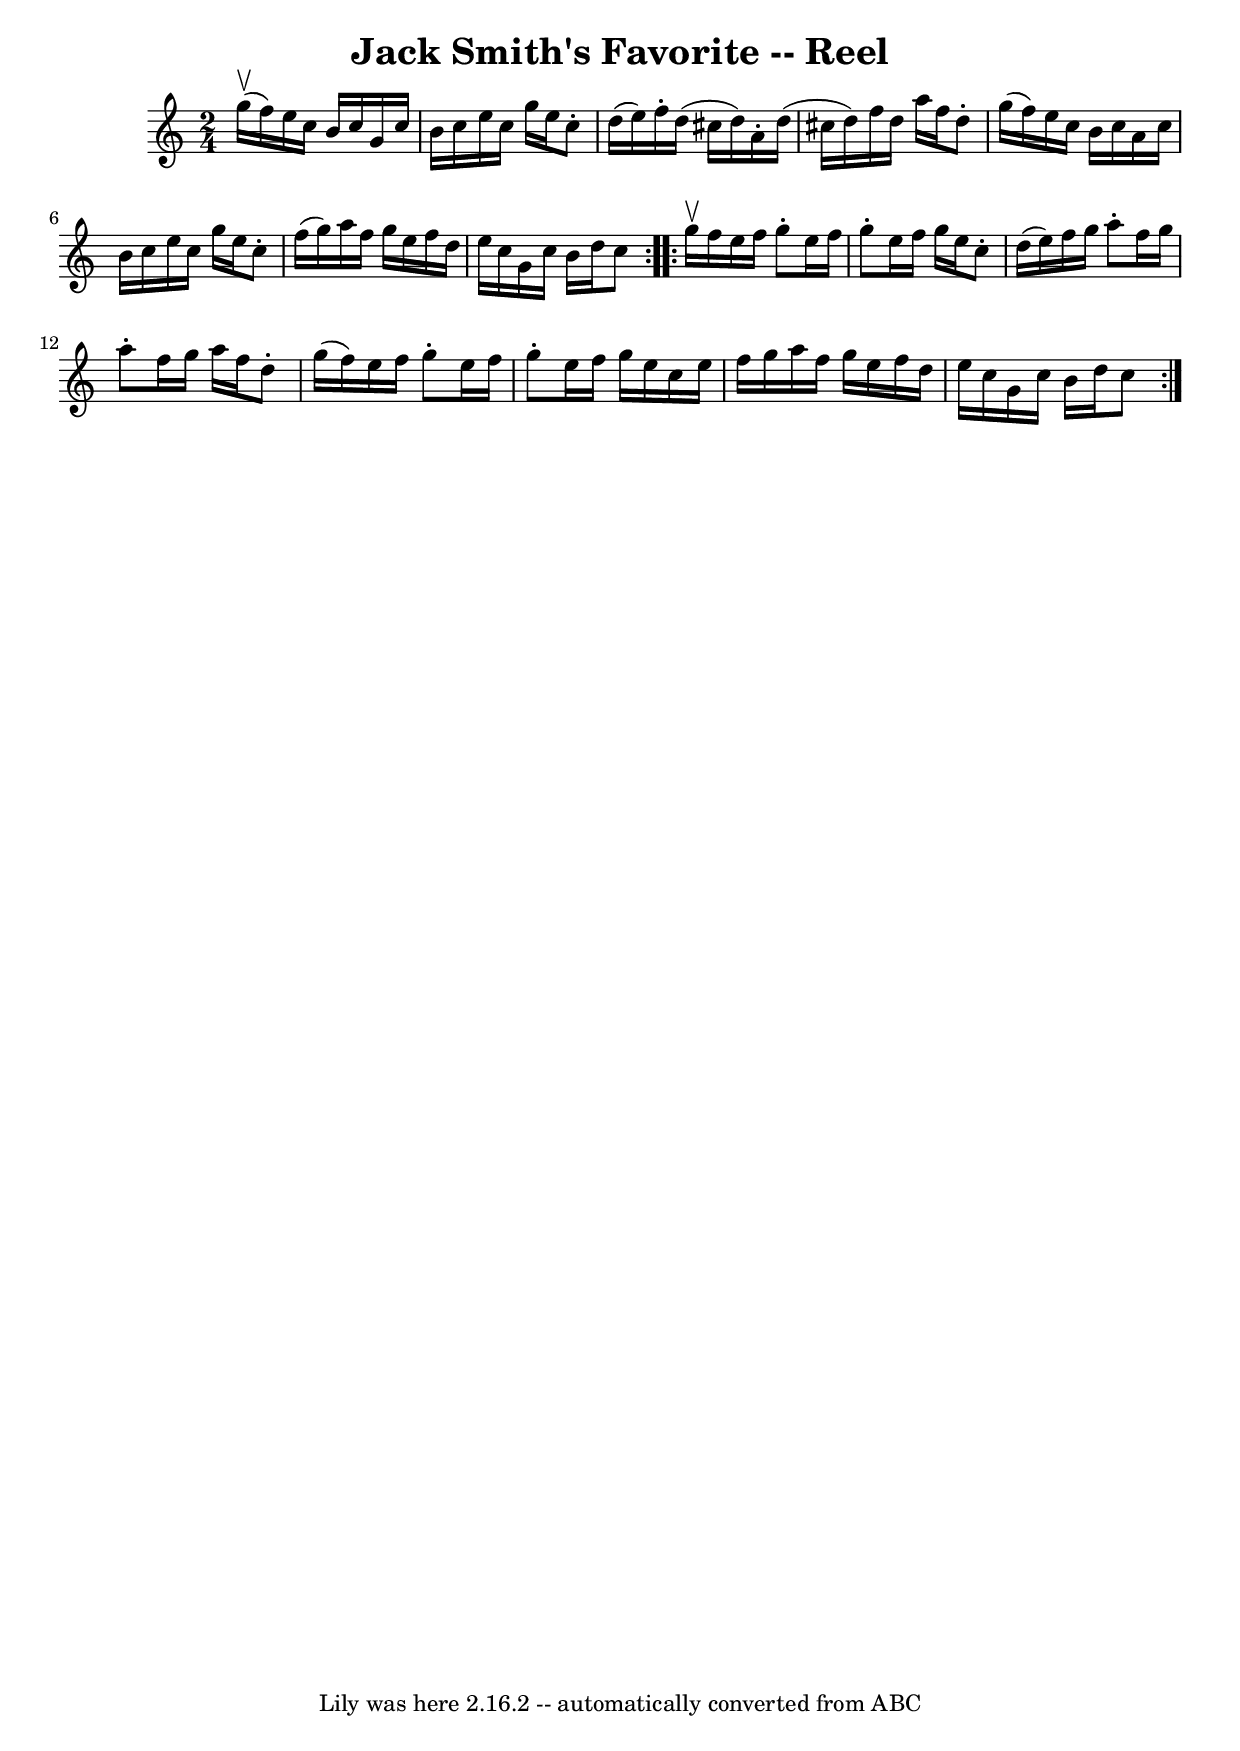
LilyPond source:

\version "2.16.2"
\include "Mammoth.ily"
\header {
  %% book = "Ryan's Mammoth Collection"
  crossRefNumber = "1"
  footnotes = "\\\\307"
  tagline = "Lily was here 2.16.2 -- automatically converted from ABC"
  title = "Jack Smith's Favorite -- Reel"

}
voicedefault =  {



  \repeat volta 2 {

    \time 2/4 
    \key c \major
    g''16^\upbow(f''16) |
    e''16    
    c''16 b'16 c''16 g'16 c''16 b'16 c''16    |
    e''16    
    c''16 g''16 e''16 c''8-. d''16 (e''16)   |
    f''16-.  
    d''16 (cis''16 d''16) a'16-. d''16 (cis''16 d''16)   
    |
    f''16 d''16 a''16 f''16 d''8-. g''16 (f''16)   
    |
    e''16 c''16 b'16 c''16 a'16 c''16 b'16 c''16  
    |
    e''16 c''16 g''16 e''16 c''8-. f''16 (g''16)  
    |
    a''16 f''16 g''16 e''16 f''16 d''16 e''16    
    c''16    |
    g'16 c''16 b'16 d''16 c''8  
  }     

  \repeat volta 2 {
    g''16^\upbow f''16  |
    e''16 f''16 g''8-. e''16 f''16 g''8-.   |
    e''16 f''16 g''16 e''16    
    c''8-. d''16 (e''16)   |
    f''16 g''16 a''8-. f''16    
    g''16 a''8-.   |
    f''16 g''16 a''16 f''16 d''8-.   
    g''16 (f''16)   |
    e''16 f''16 g''8-. e''16 f''16   
    g''8-.   |
    e''16 f''16 g''16 e''16 c''16 e''16    
    f''16 g''16    |
    a''16 f''16 g''16 e''16 f''16 d''16 
    e''16 c''16    |
    g'16 c''16 b'16 d''16 c''8  
  }   

}

\score{
  <<

    \context Staff="default"
    {
      \voicedefault 
      
    }

  >>
  \layout {
    
  }
  \midi {
  }

}
